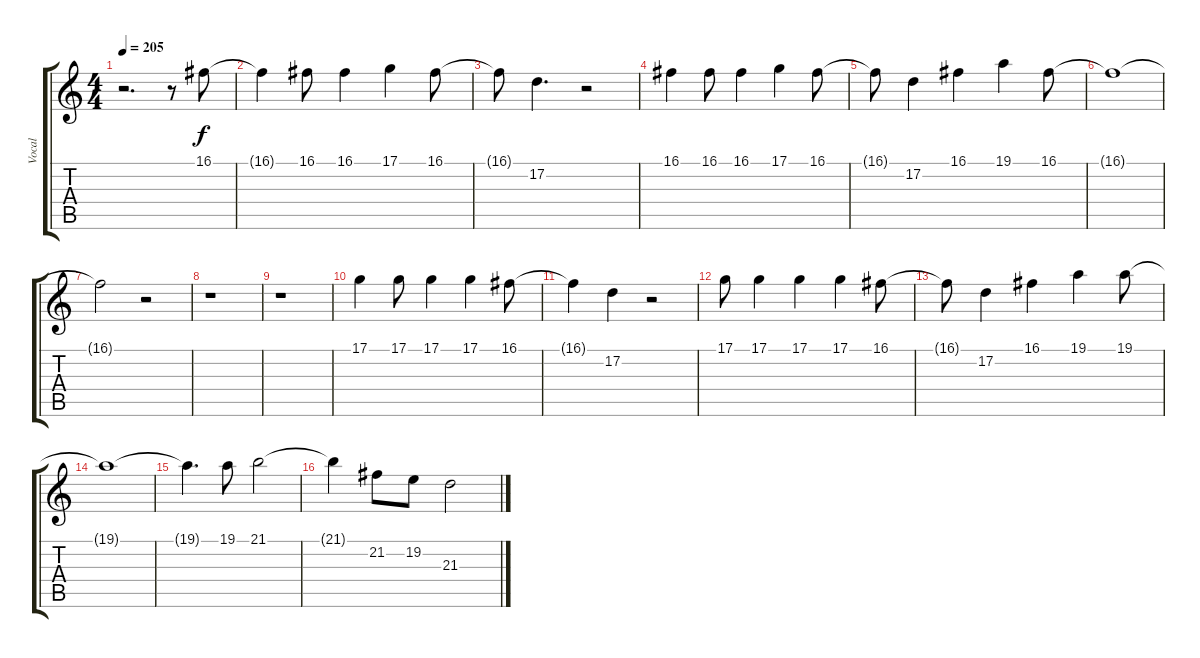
\track ("Vocal" "Vocal") {instrument synthvoice}
\staff {score tabs}
\tuning (D4 A3 F3 C3 G2 D2) {hide}
\ts (4 4)
\tempo 205
\clef g2
\ks c
r.2{d dy f} r.8 16.1.8{volume 14} |
16.1{t}.4 16.1.8 16.1.4 17.1.4 16.1.8 |
16.1{t}.8 17.2.4{d} r.2 |
16.1.4 16.1.8 16.1.4 17.1.4 16.1.8 |
16.1{t}.8 17.2.4 16.1.4 19.1.4 16.1.8 |
16.1{t}.1 |
16.1{t}.2 r.2 |
r.1 |
r.1 |
17.1.4 17.1.8 17.1.4 17.1.4 16.1.8 |
16.1{t}.4 17.2.4 r.2 |
17.1.8 17.1.4 17.1.4 17.1.4 16.1.8 |
16.1{t}.8 17.2.4 16.1.4 19.1.4 19.1.8 |
19.1{t}.1 |
19.1{t}.4{d} 19.1.8 21.1.2 |
21.1{t}.4 21.2.8 19.2.8 21.3.2
